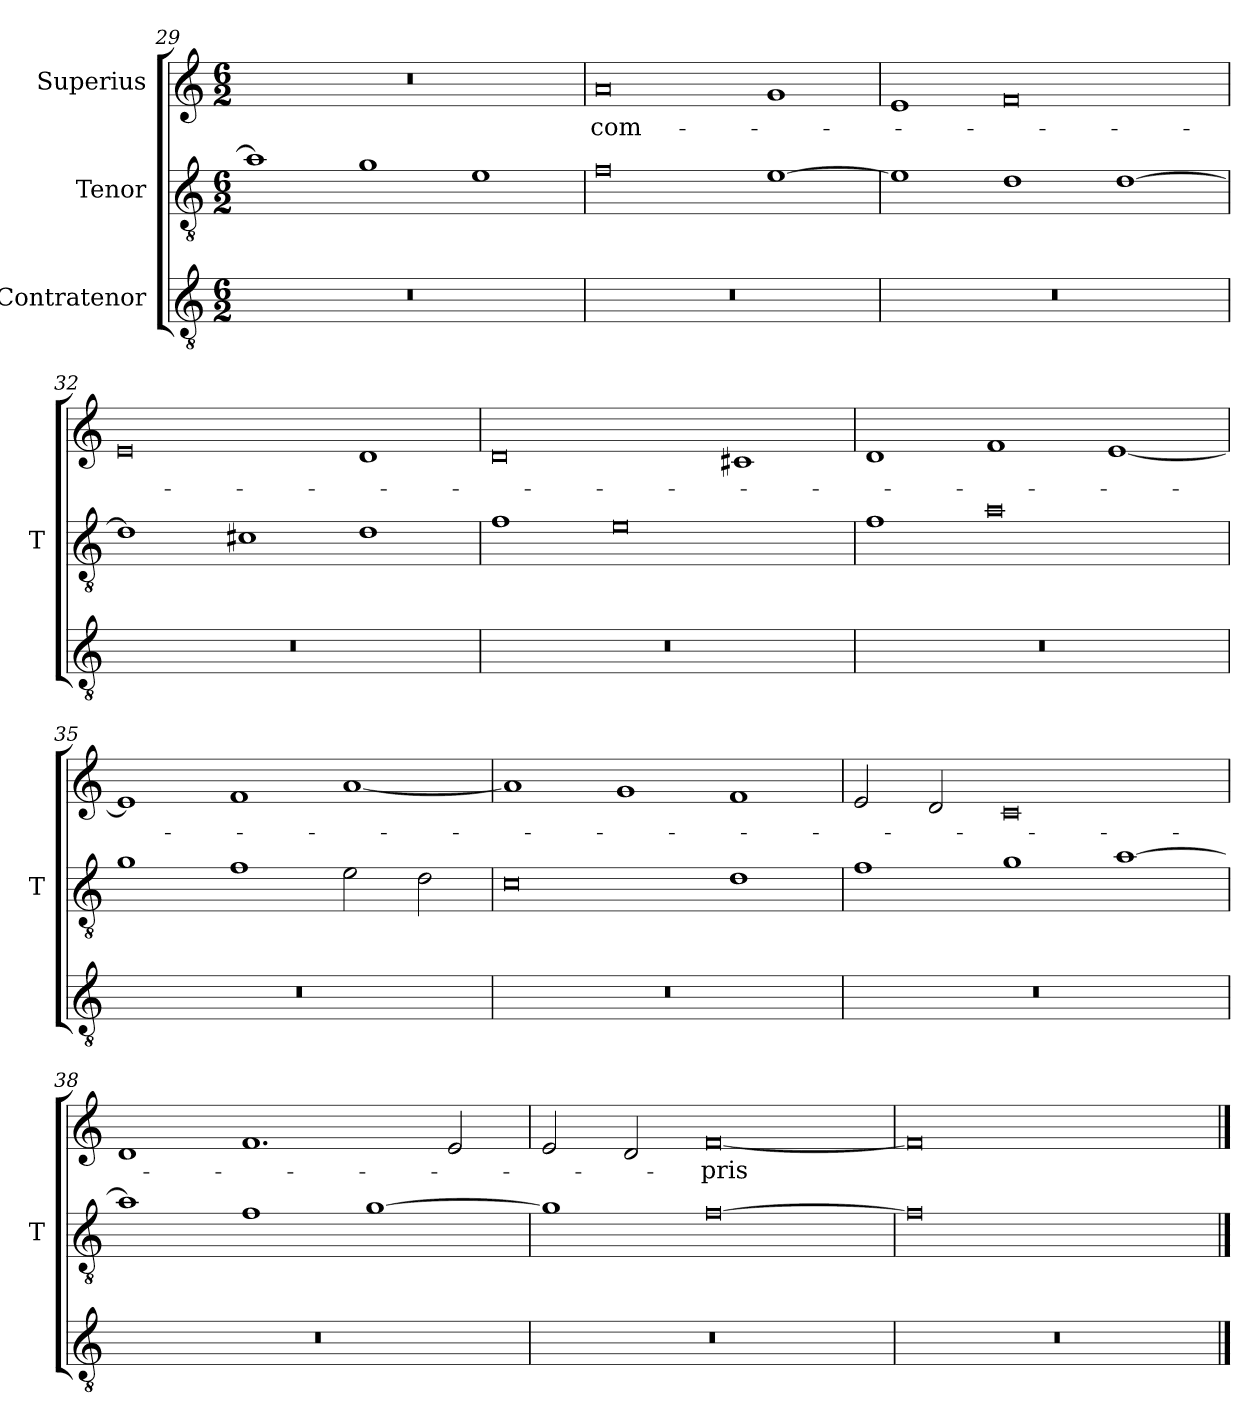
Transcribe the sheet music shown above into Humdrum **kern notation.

**kern	**kern	**kern	**text
*part3	*part2	*part1	*part1
*staff3	*staff2	*staff1	*staff1
*I"Contratenor	*I"Tenor	*I"Superius	*
*	*I'T	*	*
*clefGv2	*clefGv2	*clefG2	*
*M6/2	*M6/2	*M6/2	*
=29	=29	=29	=29
0.r	1a]	0.r	.
.	1g	.	.
.	1e	.	.
=30	=30	=30	=30
0.r	0f	0a	com-
.	[1e	1g	.
=31	=31	=31	=31
0.r	1e]	1e	.
.	1d	0f	.
.	[1d	.	.
=32	=32	=32	=32
0.r	1d]	0e	.
.	1c#X	.	.
.	1d	1d	.
=33	=33	=33	=33
0.r	1f	0d	.
.	0e	.	.
.	.	1c#X	.
=34	=34	=34	=34
0.r	1f	1d	.
.	0a	1f	.
.	.	[1e	.
=35	=35	=35	=35
0.r	1g	1e]	.
.	1f	1f	.
.	2e	[1a	.
.	2d	.	.
=36	=36	=36	=36
0.r	0c	1a]	.
.	.	1g	.
.	1d	1f	.
=37	=37	=37	=37
0.r	1f	2e	.
.	.	2d	.
.	1g	0c	.
.	[1a	.	.
=38	=38	=38	=38
0.r	1a]	1d	.
.	1f	1.f	.
.	[1g	.	.
.	.	2e	.
=39	=39	=39	=39
0.r	1g]	2e	.
.	.	2d	.
.	[0f	[0f	-pris
=40	=40	=40	=40
0.r	0f]	0f]	.
.	1ryy	1ryy	.
==	==	==	==
*-	*-	*-	*-
